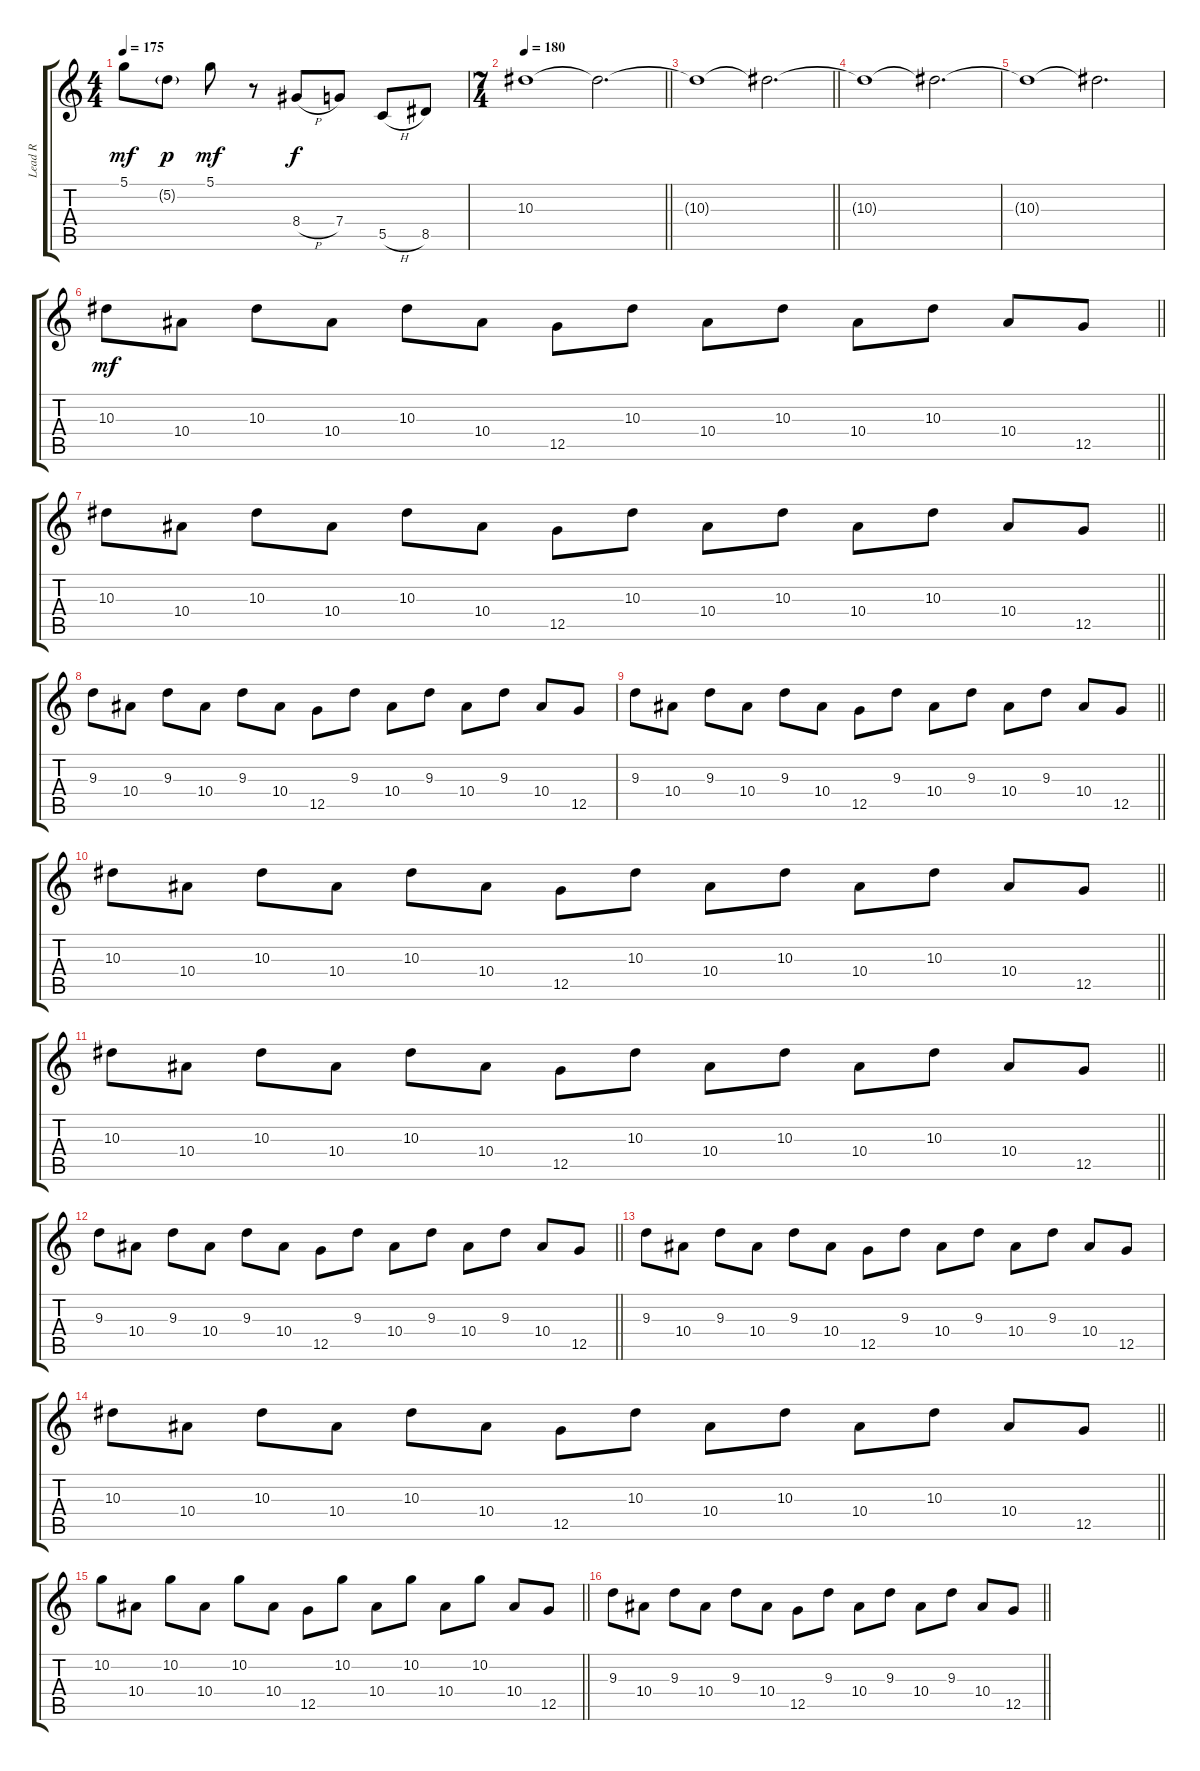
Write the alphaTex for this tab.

\track ("Lead R" "Lead R") {instrument overdrivenguitar}
\staff {score tabs}
\tuning (D4 A3 F3 C3 G2 C2) {hide}
\ts (4 4)
\tempo 175
\clef g2
\ks c
5.1.8{dy mf} 5.2{g}.8{dy p} 5.1.8{dy mf} r.8 8.4{h}.8{dy f} 7.4.8 5.5{h}.8 8.5.8 |
\ts (7 4)
\tempo 180
\barLineRight lightlight
10.3.1 10.3{t}.2{d} |
\barLineRight lightlight
10.3{t}.1{volume 9} 10.3{t}.2{d} |
10.3{t}.1{volume 7} 10.3{t}.2{d} |
10.3{t}.1{volume 5} 10.3{t}.2{d} |
\barLineRight lightlight
10.3.8{dy mf volume 11 balance 8} 10.4.8 10.3.8 10.4.8 10.3.8 10.4.8 12.5.8 10.3.8 10.4.8 10.3.8 10.4.8 10.3.8 10.4.8 12.5.8 |
\barLineRight lightlight
10.3.8 10.4.8 10.3.8 10.4.8 10.3.8 10.4.8 12.5.8 10.3.8 10.4.8 10.3.8 10.4.8 10.3.8 10.4.8 12.5.8 |
9.3.8 10.4.8 9.3.8 10.4.8 9.3.8 10.4.8 12.5.8 9.3.8 10.4.8 9.3.8 10.4.8 9.3.8 10.4.8 12.5.8 |
\barLineRight lightlight
9.3.8 10.4.8 9.3.8 10.4.8 9.3.8 10.4.8 12.5.8 9.3.8 10.4.8 9.3.8 10.4.8 9.3.8 10.4.8 12.5.8 |
\barLineRight lightlight
10.3.8 10.4.8 10.3.8 10.4.8 10.3.8 10.4.8 12.5.8 10.3.8 10.4.8 10.3.8 10.4.8 10.3.8 10.4.8 12.5.8 |
\barLineRight lightlight
10.3.8 10.4.8 10.3.8 10.4.8 10.3.8 10.4.8 12.5.8 10.3.8 10.4.8 10.3.8 10.4.8 10.3.8 10.4.8 12.5.8 |
\barLineRight lightlight
9.3.8 10.4.8 9.3.8 10.4.8 9.3.8 10.4.8 12.5.8 9.3.8 10.4.8 9.3.8 10.4.8 9.3.8 10.4.8 12.5.8 |
9.3.8 10.4.8 9.3.8 10.4.8 9.3.8 10.4.8 12.5.8 9.3.8 10.4.8 9.3.8 10.4.8 9.3.8 10.4.8 12.5.8 |
\barLineRight lightlight
10.3.8{balance 16} 10.4.8 10.3.8 10.4.8 10.3.8 10.4.8 12.5.8 10.3.8 10.4.8 10.3.8 10.4.8 10.3.8 10.4.8 12.5.8 |
\barLineRight lightlight
10.2.8 10.4.8 10.2.8 10.4.8 10.2.8 10.4.8 12.5.8 10.2.8 10.4.8 10.2.8 10.4.8 10.2.8 10.4.8 12.5.8 |
\barLineRight lightlight
9.3.8 10.4.8 9.3.8 10.4.8 9.3.8 10.4.8 12.5.8 9.3.8 10.4.8 9.3.8 10.4.8 9.3.8 10.4.8 12.5.8
